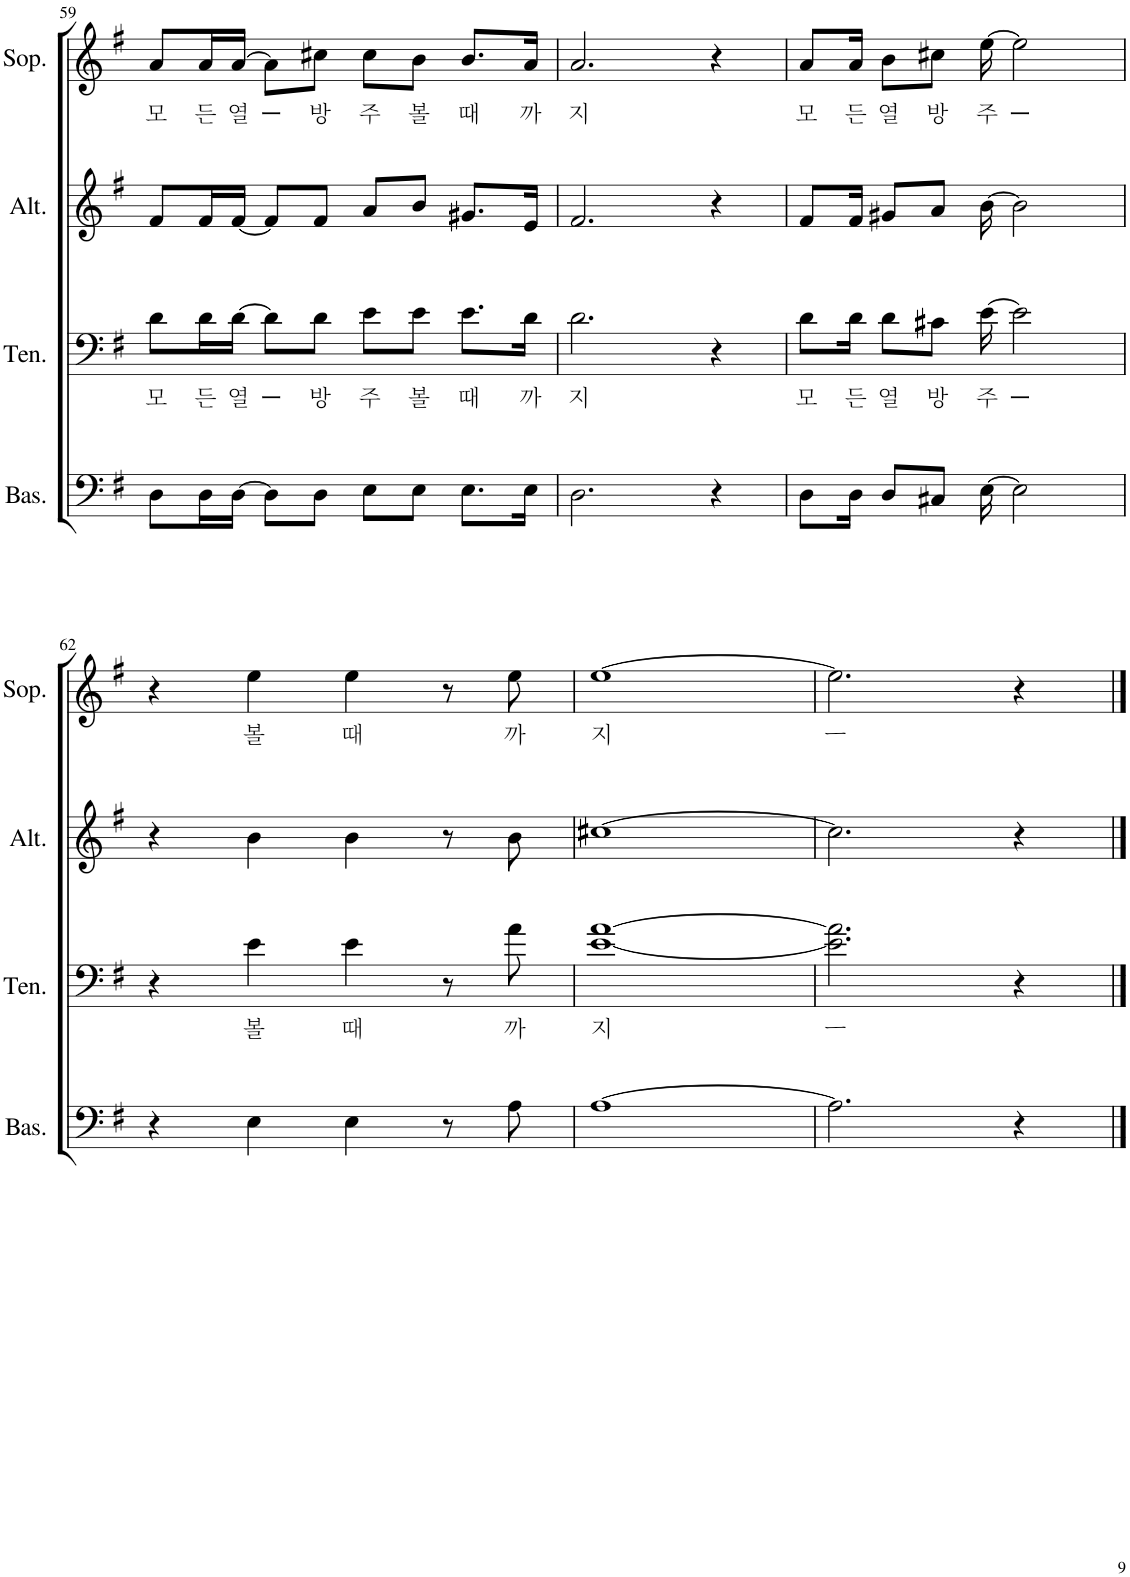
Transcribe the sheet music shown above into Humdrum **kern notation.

**kern	**kern	**text	**kern	**kern	**text
*part4	*part3	*part3	*part2	*part1	*part1
*staff4	*staff3	*staff3	*staff2	*staff1	*staff1
*I"Bas.	*I"Ten.	*	*I"Alt.	*I"Sop.	*
*I'Bas.	*I'Ten.	*	*I'Alt.	*I'Sop.	*
!!LO:PB:g=z
*clefF4	*clefF4	*	*clefG2	*clefG2	*
*k[f#]	*k[f#]	*	*k[f#]	*k[f#]	*
*M4/4	*M4/4	*	*M4/4	*M4/4	*
=59	=59	=59	=59	=59	=59
!	!	!LO:LY:b	!	!	!LO:LY:b
8D\L	8d\L	모	8f#/L	8a/L	모
!	!	!LO:LY:b	!	!	!LO:LY:b
16D\L	16d\L	든	16f#/L	16a/L	든
!	!	!LO:LY:b	!	!	!LO:LY:b
[16D\JJ	[16d\JJ	열	[16f#/JJ	[16a/JJ	열
!	!	!LO:LY:b	!	!	!LO:LY:b
8D\L]	8d\L]	ー	8f#/L]	8a\L]	ー
!	!	!LO:LY:b	!	!	!LO:LY:b
8D\J	8d\J	방	8f#/J	8cc#X\J	방
!	!	!LO:LY:b	!	!	!LO:LY:b
8E\L	8e\L	주	8a/L	8cc#\L	주
!	!	!LO:LY:b	!	!	!LO:LY:b
8E\J	8e\J	볼	8b/J	8b\J	볼
!	!	!LO:LY:b	!	!	!LO:LY:b
8.E\L	8.e\L	때	8.g#X/L	8.b/L	때
!	!	!LO:LY:b	!	!	!LO:LY:b
16E\Jk	16d\Jk	까	16e/Jk	16a/Jk	까
=60	=60	=60	=60	=60	=60
!	!	!LO:LY:b	!	!	!LO:LY:b
2.D\	2.d\	지	2.f#/	2.a/	지
4r	4r	.	4r	4r	.
=61	=61	=61	=61	=61	=61
!	!	!LO:LY:b	!	!	!LO:LY:b
8D\L	8d\L	모	8f#/L	8a/L	모
!	!	!LO:LY:b	!	!	!LO:LY:b
16D\Jk	16d\Jk	든	16f#/Jk	16a/Jk	든
!	!	!LO:LY:b	!	!	!LO:LY:b
8D/L	8d\L	열	8g#X/L	8b\L	열
!	!	!LO:LY:b	!	!	!LO:LY:b
8C#X/J	8c#X\J	방	8a/J	8cc#X\J	방
!	!	!LO:LY:b	!	!	!LO:LY:b
[16E\	[16e\	주	[16b\	[16ee\	주
!	!	!LO:LY:b	!	!	!LO:LY:b
2E\]	2e\]	ー	2b\]	2ee\]	ー
!!LO:LB:g=z
=62	=62	=62	=62	=62	=62
4r	4r	.	4r	4r	.
!	!	!LO:LY:b	!	!	!LO:LY:b
4E\	4e\	볼	4b\	4ee\	볼
!	!	!LO:LY:b	!	!	!LO:LY:b
4E\	4e\	때	4b\	4ee\	때
8r	8r	.	8r	8r	.
!	!	!LO:LY:b	!	!	!LO:LY:b
8A\	8a\	까	8b\	8ee\	까
=63	=63	=63	=63	=63	=63
!	!	!LO:LY:b	!	!	!LO:LY:b
[1A	[1e [1a	지	[1cc#X	[1ee	지
=64	=64	=64	=64	=64	=64
!	!	!LO:LY:b	!	!	!LO:LY:b
2.A\]	2.e\] 2.a\]	ㅡ	2.cc#\]	2.ee\]	ㅡ
4r	4r	.	4r	4r	.
==	==	==	==	==	==
*-	*-	*-	*-	*-	*-
